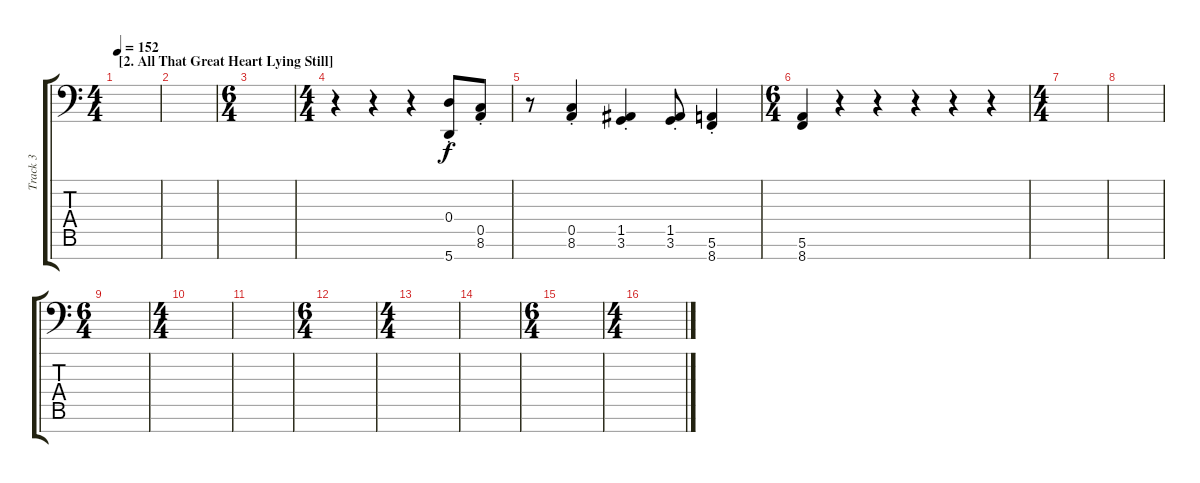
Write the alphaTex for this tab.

\track ("Track 3" "Track 3") {instrument brasssection}
\staff {score tabs}
\tuning (E4 B3 G3 D3 A2 E2 A1) {hide}
\ts (4 4)
\section ("" "[2. All That Great Heart Lying Still]")
\tempo 152
\clef f4
\ks c
|
|
\ts (6 4)
|
\ts (4 4)
r.4 r.4 r.4 (0.4{st} 5.7{st}).8{dy f} (0.5{st} 8.6{st}).8 |
r.8 (0.5{st} 8.6{st}).4 (1.5{st} 3.6{st}).4 (1.5{st} 3.6{st}).8 (5.6{st} 8.7{st}).4 |
\ts (6 4)
(5.6 8.7).4 r.4 r.4 r.4 r.4 r.4 |
\ts (4 4)
|
|
\ts (6 4)
|
\ts (4 4)
|
|
\ts (6 4)
|
\ts (4 4)
|
|
\ts (6 4)
|
\ts (4 4)
